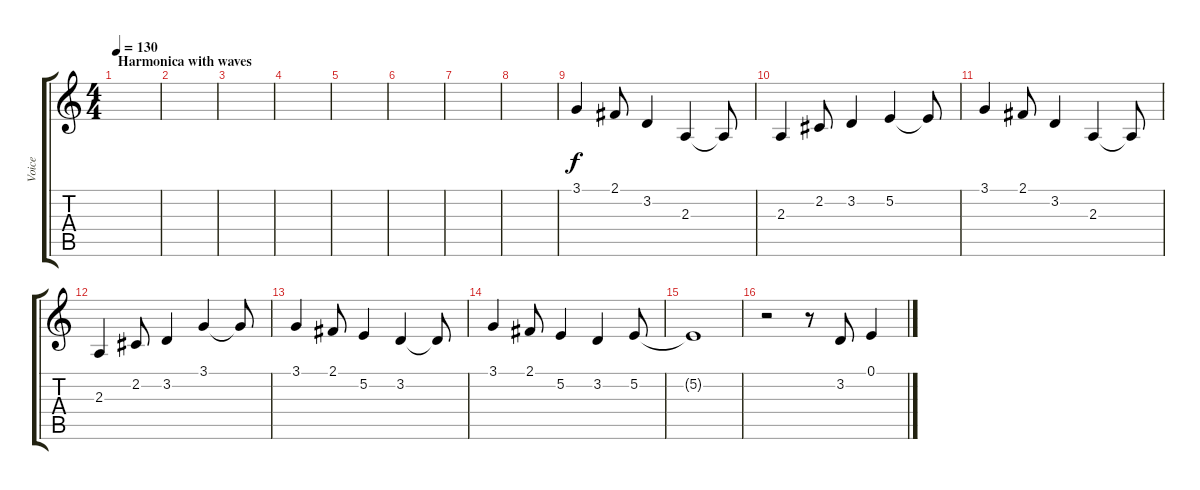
\track ("Voice" "Voice") {instrument voiceoohs}
\staff {score tabs}
\tuning (E4 B3 G3 D3 A2 E2) {hide}
\ts (4 4)
\section ("" "Harmonica with waves")
\tempo 130
\clef g2
\ks c
|
|
|
|
|
|
|
|
3.1.4 2.1.8 3.2.4 2.3.4 2.3{t}.8 |
2.3.4 2.2.8 3.2.4 5.2.4 5.2{t}.8 |
3.1.4 2.1.8 3.2.4 2.3.4 2.3{t}.8 |
2.3.4 2.2.8 3.2.4 3.1.4 3.1{t}.8 |
3.1.4 2.1.8 5.2.4 3.2.4 3.2{t}.8 |
3.1.4 2.1.8 5.2.4 3.2.4 5.2.8 |
5.2{t}.1 |
r.2 r.8 3.2.8 0.1.4
